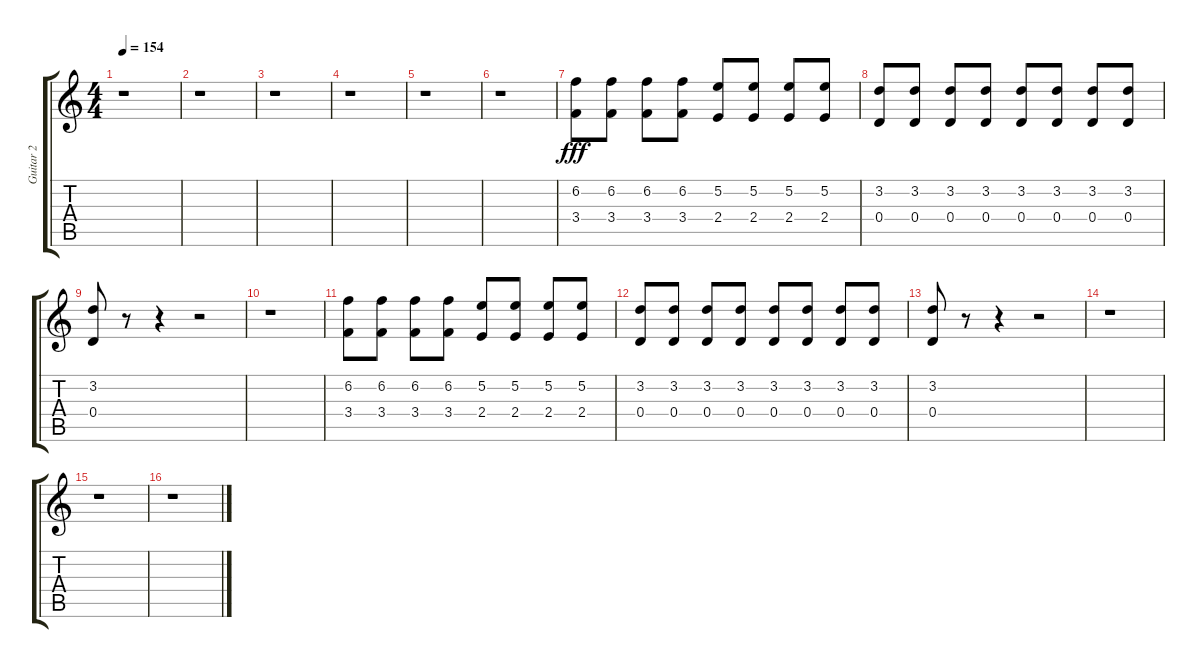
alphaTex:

\track ("Guitar 2" "Guitar 2") {instrument overdrivenguitar}
\staff {score tabs}
\tuning (E4 B3 G3 D3 A2 E2) {hide}
\ts (4 4)
\tempo 154
\clef g2
\ks c
r.1{dy fff} |
r.1 |
r.1 |
r.1 |
r.1 |
r.1 |
(6.2 3.4).8 (6.2 3.4).8 (6.2 3.4).8 (6.2 3.4).8 (5.2 2.4).8 (5.2 2.4).8 (5.2 2.4).8 (5.2 2.4).8 |
(3.2 0.4).8 (3.2 0.4).8 (3.2 0.4).8 (3.2 0.4).8 (3.2 0.4).8 (3.2 0.4).8 (3.2 0.4).8 (3.2 0.4).8 |
(3.2 0.4).8 r.8 r.4 r.2 |
r.1 |
(6.2 3.4).8 (6.2 3.4).8 (6.2 3.4).8 (6.2 3.4).8 (5.2 2.4).8 (5.2 2.4).8 (5.2 2.4).8 (5.2 2.4).8 |
(3.2 0.4).8 (3.2 0.4).8 (3.2 0.4).8 (3.2 0.4).8 (3.2 0.4).8 (3.2 0.4).8 (3.2 0.4).8 (3.2 0.4).8 |
(3.2 0.4).8 r.8 r.4 r.2 |
r.1 |
r.1 |
r.1
